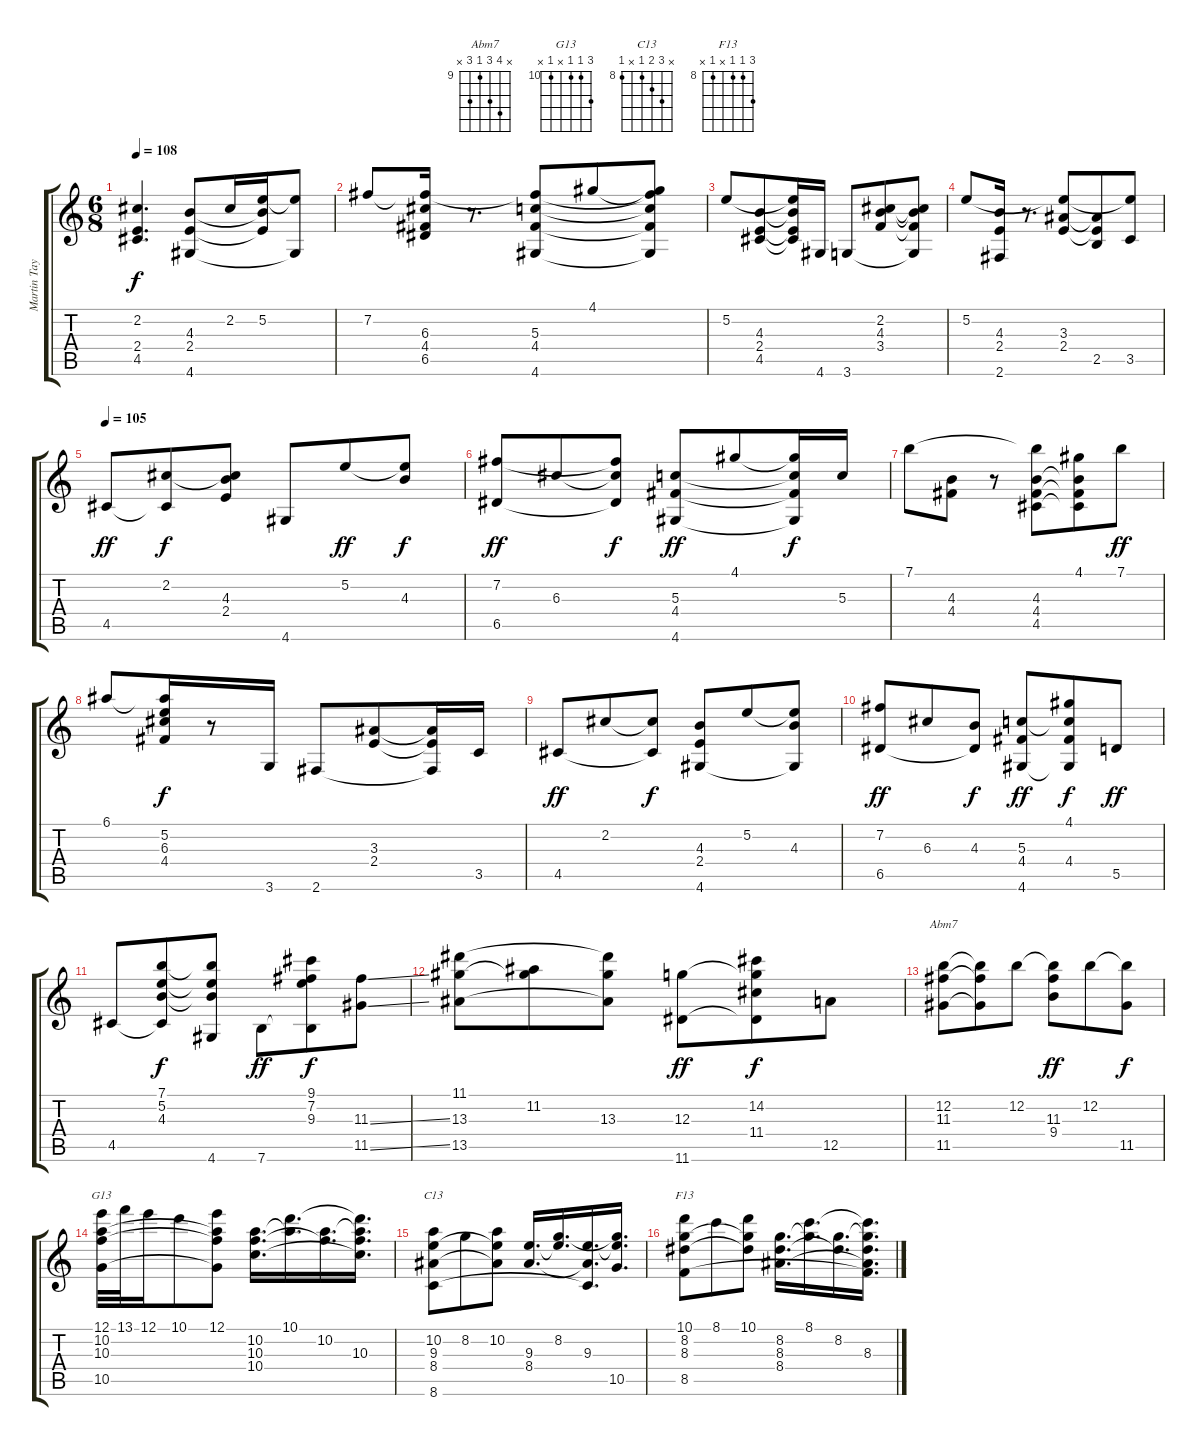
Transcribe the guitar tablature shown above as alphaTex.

\track ("Martin Taylor" "Martin Tay") {instrument electricguitarjazz}
\staff {score tabs}
\tuning (E4 B3 G3 D3 A2 E2) {hide}
\chord ("Abm7" x 12 11 9 11 x) {firstfret 9}
\chord ("G13" 12 10 10 x 10 x) {firstfret 10}
\chord ("C13" x 10 9 8 x 8) {firstfret 8}
\chord ("F13" 10 8 8 x 8 x) {firstfret 8}
\ts (6 8)
\tempo 108
\clef g2
\ks c
(2.2 2.4 4.5).4{d dy f} (4.3 2.4 4.6).8 2.2.16 (5.2 4.3{t} 2.4{t}).16 (5.2{t} 4.6{t}).8 |
7.2.8 (7.2{t} 6.3 4.4 6.5).16 r.8{d} (7.2{t} 5.3 4.4 4.6).8 4.1.8 (4.1{t} 7.2{t} 5.3{t} 4.4{t} 4.6{t}).8 |
5.2.8 (4.3 2.4 4.5).8 (5.2{t} 4.3{t} 2.4{t} 4.5{t}).16 4.6.16 3.6.8 (2.2 4.3 3.4).8 (2.2{t} 4.3{t} 3.4{t} 3.6{t}).8 |
5.2.8 (4.3 2.4 2.6).16 r.8{d} (5.2{t} 3.3 2.4).8 (3.3{t} 2.4{t} 2.5).8 (5.2{t} 3.5).8 |
\tempo 105
4.5.8{dy ff} (2.2 4.5{t}).8{dy f} (2.2{t} 4.3 2.4).8 4.6.8 5.2.8{dy ff} (5.2{t} 4.3).8{dy f} |
(7.2 6.5).8{dy ff} 6.3.8 (7.2{t} 6.3{t} 6.5{t}).8{dy f} (5.3 4.4 4.6).8{dy ff} 4.1.8 (4.1{t} 5.3{t} 4.4{t} 4.6{t}).16{dy f} 5.3.16 |
7.1.8 (4.3 4.4).8 r.8 (7.1{t} 4.3 4.4 4.5).8 (4.1 4.3{t} 4.4{t} 4.5{t}).8 7.1.8{dy ff} |
6.1.8 (6.1{t} 5.2 6.3 4.4).16{dy f} r.8 3.6.16 2.6.8 (3.3 2.4).8 (3.3{t} 2.4{t} 2.6{t}).16 3.5.16 |
4.5.8{dy ff} 2.2.8 (2.2{t} 4.5{t}).8{dy f} (4.3 2.4 4.6).8 5.2.8 (5.2{t} 4.3 4.6{t}).8 |
(7.2 6.5).8{dy ff} 6.3.8 (4.3 6.5{t}).8{dy f} (5.3 4.4 4.6).8{dy ff} (4.1 5.3{t} 4.4 4.6{t}).8{dy f} 5.5.8{dy ff} |
4.5.8 (7.1 5.2 4.3 4.5{t}).8{dy f} (7.1{t} 5.2{t} 4.3{t} 4.6).8 7.6.8{dy ff} (9.1 7.2 9.3 7.6{t}).8{dy f} (11.3{ss} 11.5{ss}).8 |
(11.1 13.3 13.5).8 (11.2 13.3{t}).8 (11.1{t} 13.3 13.5{t}).8 (12.3 11.6).8{dy ff} (14.2 12.3{t} 11.4 11.6{t}).8{dy f} 12.5.8 |
(12.2 11.3 11.5).8{ch "Abm7"} (12.2{t} 11.3{t} 11.5{t}).8 12.2.8 (12.2{t} 11.3 9.4).8{dy ff} 12.2.8 (12.2{t} 11.5).8{dy f} |
(12.1 10.2 10.3 10.5).32{ch "G13"} 13.1.32 12.1.16 10.1.8 (12.1 10.2{t} 10.3{t} 10.5{t}).8 (10.2 10.3 10.4).16{d} (10.1 10.2{t}).16{d} (10.2 10.3{t}).16{d} (10.1{t} 10.2{t} 10.3 10.4{t}).16{d} |
(10.2 9.3 8.4 8.6).8{ch "C13"} 8.2.8 (10.2 9.3{t} 8.4{t}).8 (9.3 8.4).16{d} (8.2 9.3{t}).16{d} (9.3 8.4{t} 8.6{t}).16{d} (8.2{t} 9.3{t} 10.5).16{d} |
(10.1 8.2 8.3 8.5).8{ch "F13"} 8.1.8 (10.1 8.2{t} 8.3{t}).8 (8.2 8.3 8.4).16{d} (8.1 8.2{t}).16{d} (8.2 8.3{t}).16{d} (8.1{t} 8.2{t} 8.3 8.4{t} 8.5{t}).16{d}
